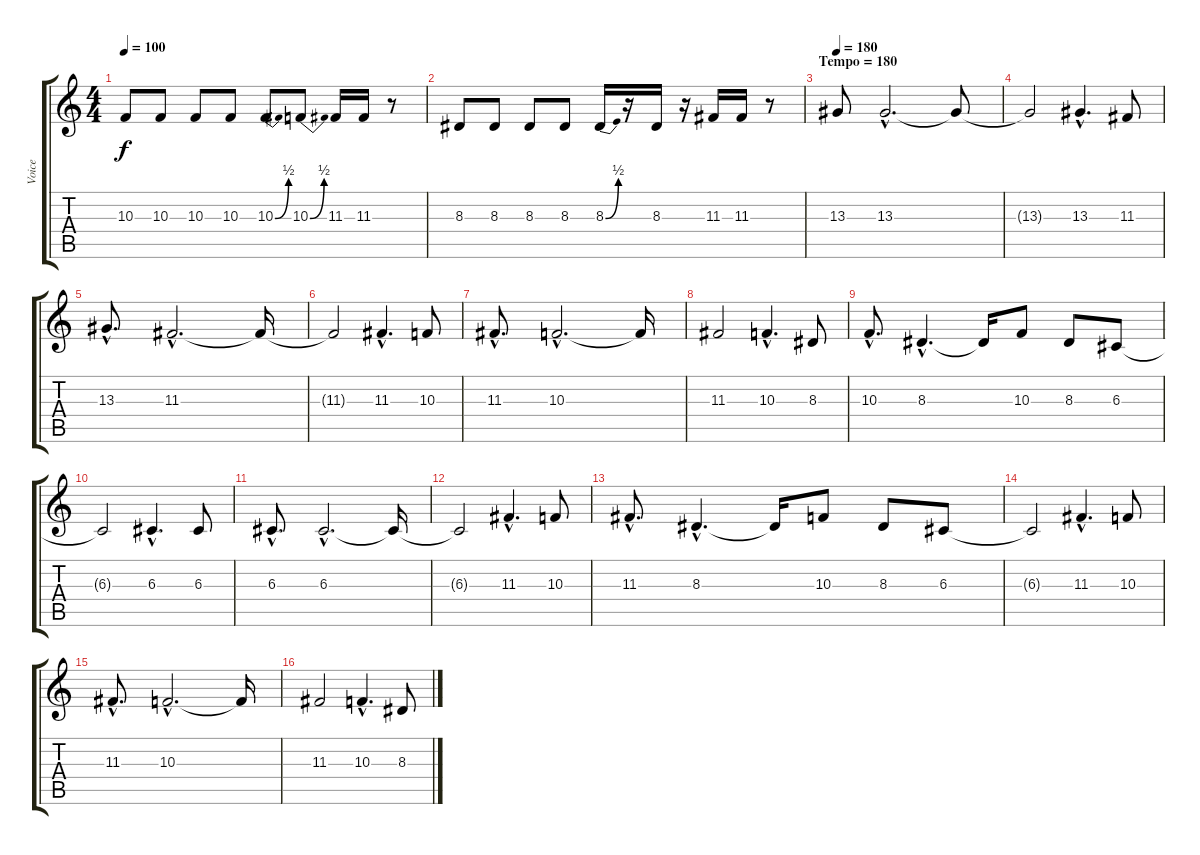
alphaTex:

\track ("Voice" "Voice") {instrument trombone}
\staff {score tabs}
\tuning (E4 B3 G3 D3 A2 E2) {hide}
\ts (4 4)
\tempo 100
\clef g2
\ks c
10.3.8{dy f} 10.3.8 10.3.8 10.3.8 10.3{be (bend 0 0 60 2)}.8 10.3{be (bend 0 0 60 2)}.8 11.3.16 11.3.16 r.8 |
8.3.8 8.3.8 8.3.8 8.3.8 8.3{be (bend 0 0 60 2)}.16 r.16 8.3.16 r.16 11.3.16 11.3.16 r.8 |
\section ("" "Tempo = 180")
\tempo 180
13.3.8 13.3{hac}.2{d} 13.3{t}.8 |
13.3{t}.2 13.3{hac}.4{d} 11.3.8 |
13.3{hac}.8{d} 11.3{hac}.2{d} 11.3{t}.16 |
11.3{t}.2 11.3{hac}.4{d} 10.3.8 |
11.3{hac}.8{d} 10.3{hac}.2{d} 10.3{t}.16 |
11.3.2 10.3{hac}.4{d} 8.3.8 |
10.3{hac}.8{d} 8.3{hac}.4{d} 8.3{t}.16 10.3.8 8.3.8 6.3.8 |
6.3{t}.2 6.3{hac}.4{d} 6.3.8 |
6.3{hac}.8{d} 6.3{hac}.2{d} 6.3{t}.16 |
6.3{t}.2 11.3{hac}.4{d} 10.3.8 |
11.3{hac}.8{d} 8.3{hac}.4{d} 8.3{t}.16 10.3.8 8.3.8 6.3.8 |
6.3{t}.2 11.3{hac}.4{d} 10.3.8 |
11.3{hac}.8{d} 10.3{hac}.2{d} 10.3{t}.16 |
11.3.2 10.3{hac}.4{d} 8.3.8
